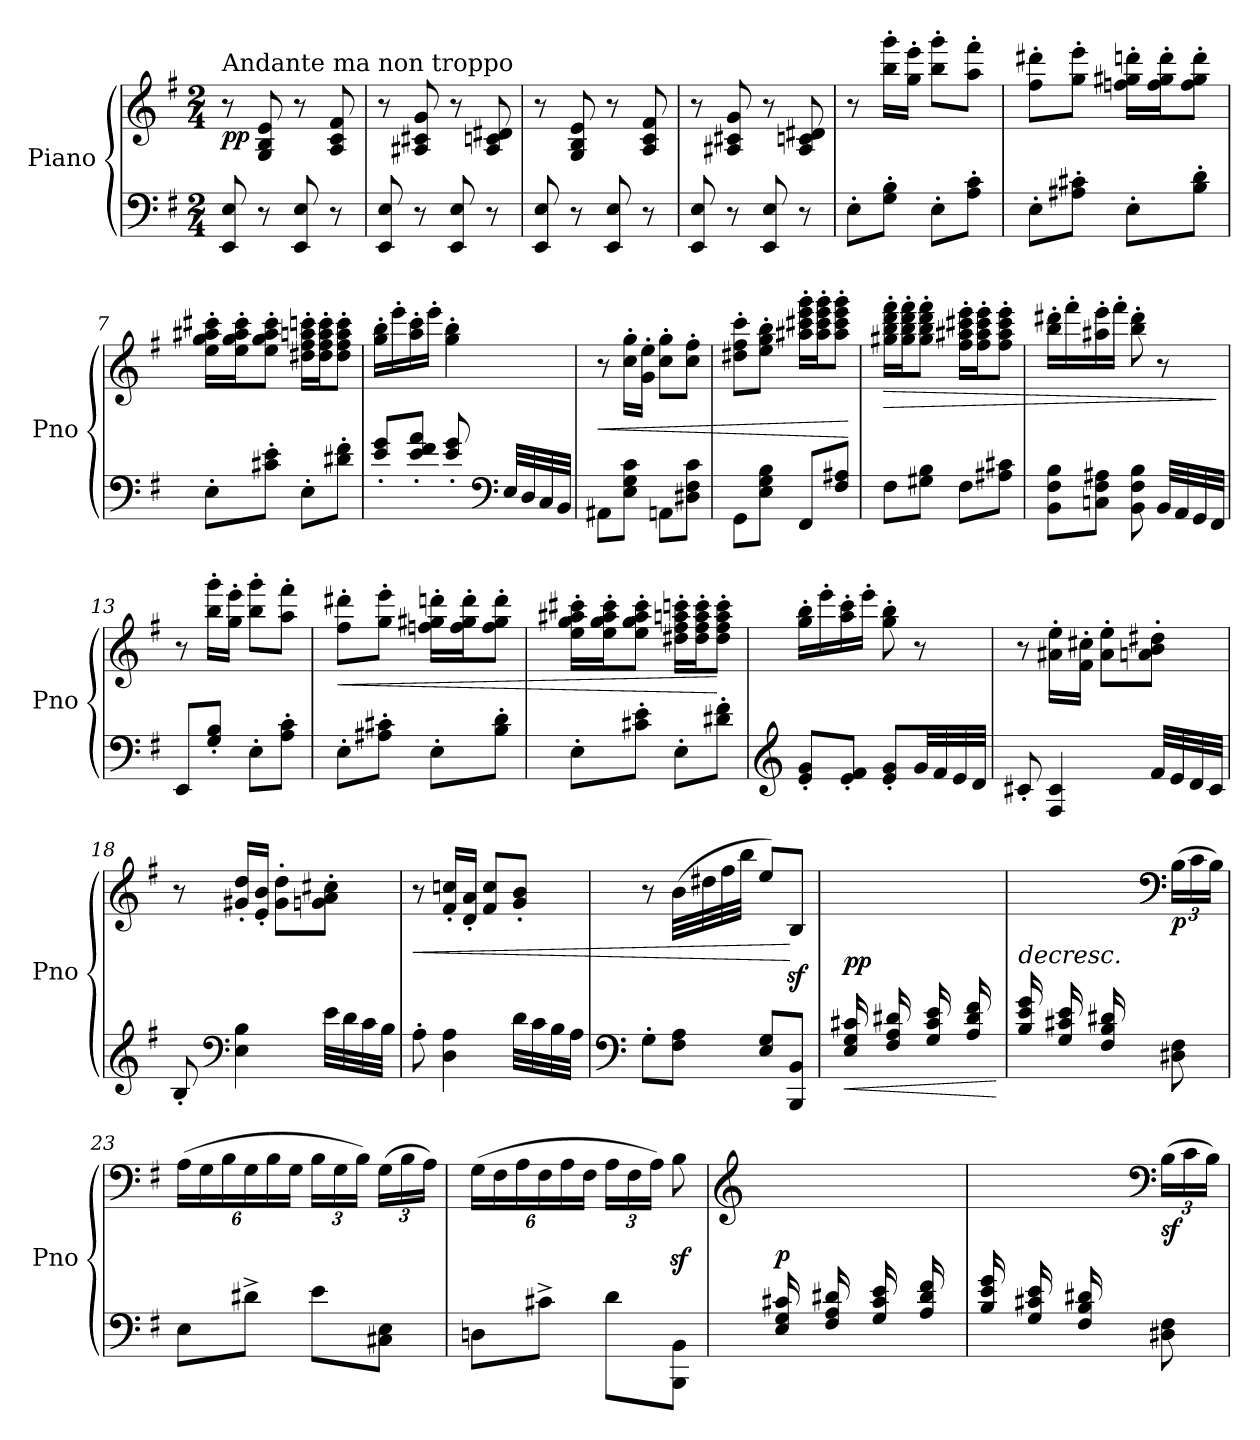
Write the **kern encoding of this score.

**kern	**kern	**dynam
*part1	*part1	*part1
*staff2	*staff1	*staff1/2
*I"Piano	*	*
*I'Pno	*	*
*clefF4	*clefG2	*
*k[f#]	*k[f#]	*
*M2/4	*M2/4	*
*MM80	*MM80	*
=1	=1	=1
!	!LO:TX:t=Andante ma non troppo	!
!	!	!LO:DY:b
8EE/ 8E/	8r	pp
8r	8G/ 8B/ 8e/	.
8EE/ 8E/	8r	.
8r	8A/ 8c/ 8f#/	.
=2	=2	=2
8EE/ 8E/	8r	.
8r	8A#X/ 8c#X/ 8g/	.
8EE/ 8E/	8r	.
8r	8A#/ 8cn/ 8d#X/	.
=3	=3	=3
8EE/ 8E/	8r	.
8r	8G/ 8B/ 8e/	.
8EE/ 8E/	8r	.
8r	8A/ 8c/ 8f#/	.
=4	=4	=4
8EE/ 8E/	8r	.
8r	8A#X/ 8c#X/ 8g/	.
8EE/ 8E/	8r	.
8r	8A#/ 8cn/ 8d#X/	.
=5	=5	=5
8E'\L	8r	.
8G\' 8B\'J	16bb\' 16ggg\'LL	.
.	16gg\' 16eee\'JJ	.
8E'\L	8bb\' 8ggg\'L	.
8A\' 8c\'J	8aa\' 8fff#\'J	.
=6	=6	=6
8E'\L	8ff#\' 8ddd#X\'L	.
8A#X\' 8c#X\'J	8gg\' 8eee\'J	.
8E'\L	16ffn\' 16gg#X\' 16dddn\'LL	.
.	16ff\' 16gg#\' 16ddd\'J	.
8B\' 8d\'J	8ff\' 8gg#\' 8ddd\'J	.
!!LO:LB:g=z
=7	=7	=7
8E'\L	16ee\' 16gg\' 16aa#X\' 16ccc#X\'LL	.
.	16ee\' 16gg\' 16aa#\' 16ccc#\'J	.
8c#X\' 8e\'J	8ee\' 8gg\' 8aa#\' 8ccc#\'J	.
8E'\L	16dd#X\' 16ff#\' 16aan\' 16cccn\'LL	.
.	16dd#\' 16ff#\' 16aa\' 16ccc\'J	.
8d#X\' 8f#\'J	8dd#\' 8ff#\' 8aa\' 8ccc\'J	.
=8	=8	=8
8e/' 8g/'L	16gg\' 16bb\'LL	.
.	16eee'\	.
8e/' 8f#/' 8a/'J	16aa\' 16ccc\'	.
.	16eee'\JJ	.
8e/' 8g/'	4gg\' 4bb\'	.
*clefF4	*	*
32E/LLL	.	.
32D/	.	.
32C/	.	.
32BB/JJJ	.	.
=9	=9	=9
!	!	!LO:HP:b
8AA#X\L	8r	<
8E\ 8G\ 8c\J	16cc\' 16gg\'LL	.
.	16g\' 16ee\'JJ	.
8AAn\L	8cc\' 8gg\'L	.
8D#X\ 8F#\ 8c\J	8cc\' 8ff#\'J	.
=10	=10	=10
8GG\L	8dd#X\' 8ff#\' 8ccc\'L	.
8E\ 8G\ 8B\J	8ee\' 8gg\' 8bb\'J	.
8FF#/L	16aa#X\' 16ccc#X\' 16eee\' 16ggg\'LL	.
.	16aa#\' 16ccc#\' 16eee\' 16ggg\'J	.
8F#/ 8A#X/J	8aa#\' 8ccc#\' 8eee\' 8ggg\'J	.
.	.	[
=11	=11	=11
!	!	!LO:HP:b
8F#\L	16gg#X\' 16bb\' 16ddd\' 16fff#\'LL	>
.	16gg#\' 16bb\' 16ddd\' 16fff#\'J	.
8G#X\ 8B\J	8gg#\' 8bb\' 8ddd\' 8fff#\'J	.
8F#\L	16ff#\' 16aa#X\' 16ccc#X\' 16eee\'LL	.
.	16ff#\' 16aa#\' 16ccc#\' 16eee\'J	.
8A#X\ 8c#X\J	8ff#\' 8aa#\' 8ccc#\' 8eee\'J	.
!!LO:LB:g=z
=12	=12	=12
8BB\ 8F#\ 8B\L	16bb\' 16ddd#X\'LL	.
.	16fff#'\	.
8Cn\ 8F#\ 8A#X\J	16aa#X\' 16eee\'	.
.	16fff#'\JJ	.
8BB\ 8F#\ 8B\	8bb\' 8ddd#\'	.
32BB/LLL	8r	.
32AA/	.	.
32GG/	.	.
32FF#/JJJ	.	.
.	.	]
=13	=13	=13
8EE/L	8r	.
8G/' 8B/'J	16bb\' 16ggg\'LL	.
.	16gg\' 16eee\'JJ	.
8E'\L	8bb\' 8ggg\'L	.
8A\' 8c\'J	8aa\' 8fff#\'J	.
=14	=14	=14
!	!	!LO:HP:b
8E'\L	8ff#\' 8ddd#X\'L	<
8A#X\' 8c#X\'J	8gg\' 8eee\'J	.
8E'\L	16ffn\' 16gg#X\' 16dddn\'LL	.
.	16ff\' 16gg#\' 16ddd\'J	.
8B\' 8d\'J	8ff\' 8gg#\' 8ddd\'J	.
=15	=15	=15
8E'\L	16ee\' 16gg\' 16aa#X\' 16ccc#X\'LL	.
.	16ee\' 16gg\' 16aa#\' 16ccc#\'J	.
8c#X\' 8e\'J	8ee\' 8gg\' 8aa#\' 8ccc#\'J	.
8E'\L	16dd#X\' 16ff#\' 16aan\' 16cccn\'LL	.
.	16dd#\' 16ff#\' 16aa\' 16ccc\'J	.
8d#X\' 8f#\'J	8dd#\' 8ff#\' 8aa\' 8ccc\'J	[
=16	=16	=16
*clefG2	*	*
8e/' 8g/'L	16gg\' 16bb\'LL	.
.	16eee'\	.
8e/' 8f#/'J	16aa\' 16ccc\'	.
.	16eee'\JJ	.
8e/' 8g/'L	8gg\' 8bb\'	.
32g/LL	8r	.
32f#/	.	.
32e/	.	.
32d/JJJ	.	.
!!LO:LB:g=z
=17	=17	=17
8c#X'/	8r	.
4F#/ 4c#/	16a#X\' 16ee\'LL	.
.	16f#\' 16cc#X\'JJ	.
.	8a#\' 8ee\'L	.
32f#/LLL	8an\' 8b\' 8dd#X\'J	.
32e/	.	.
32d/	.	.
32c#/JJJ	.	.
=18	=18	=18
8B'/	8r	.
*clefF4	*	*
4E\ 4B\	16g#X/' 16dd/'LL	.
.	16e/' 16b/'JJ	.
.	8g#\' 8dd\'L	.
32e\LLL	8gn\' 8a\' 8cc#X\'J	.
32d\	.	.
32c\	.	.
32B\JJJ	.	.
=19	=19	=19
!	!	!LO:HP:b
8A'\	8r	<
4D\ 4A\	16f#/' 16ccn/'LL	.
.	16d/' 16a/'JJ	.
.	8f#/ 8cc/L	.
32d\LLL	8g/' 8b/'J	.
32c\	.	.
32B\	.	.
32A\JJJ	.	.
=20	=20	=20
*clefF4	*	*
8G'\L	8r	.
8F#\ 8A\J	(>32b\LLL	.
.	32dd#X\	.
.	32ff#\	.
.	32bb\JJJ	.
8E/ 8G/L	8ee/L)	.
8BBB/ 8BB/J	8Bz</J	[
!!LO:LB:g=z
=21	=21	=21
!	!	!LO:HP:b=2
*^	*	*
!	!	!	!LO:DY:n=1:b
16E/ 16G/ 16c#X/LL	2ryy	16ryy	< pp
16ryy	.	16e\ 16g\ 16cc#X\	.
16F#/ 16A/ 16d#X/	.	16ryy	.
16ryy	.	16f#\ 16a\ 16dd#X\JJ	.
16G/ 16c#/ 16e/LL	.	16ryy	.
16ryy	.	16g\ 16cc#\ 16ee\	.
16A/ 16d#/ 16f#/	.	16ryy	.
16ryy	.	16a\ 16dd#\ 16ff#\JJ	.
*v	*v	*	*
.	.	[
=22	=22	=22
!	!	!LO:HP:b
*	*^	*
16B/ 16e/ 16g/LL	8ryy	16ryy	>
16ryy	.	16b\ 16ee\ 16gg\	.
16G/ 16c#X/ 16e/	8ryy	16ryy	.
16ryy	.	16g\ 16cc#X\ 16ee\JJ	.
16F#/ 16B/ 16d#X/LL	8ryy	16ryy	.
16ryy	.	16f#\ 16b\ 16dd#X\JJ	.
*	*clefF4	*	*
*	*Xbrackettup	*	*
!	!	!	!LO:DY:b
8D#X\ 8F#\	(>24B\LL	8ryy	p
.	24c\	.	.
.	24B\JJ)	.	.
*	*v	*v	*
.	.	]
=23	=23	=23
8E\L	(>24A\LL	.
.	24G\	.
.	24B\	.
8d#X^\J	24G\	.
.	24B\	.
.	24G\JJ	.
8e\L	24B\LL	.
.	24G\	.
.	24B\JJ)	.
8C#X\ 8E\J	(>24G\LL	.
.	24B\	.
.	24A\JJ)	.
=24	=24	=24
8Dn\L	(>24G\LL	.
.	24F#\	.
.	24A\	.
8c#X^\J	24F#\	.
.	24A\	.
.	24F#\JJ	.
8d\L	24A\LL	.
.	24F#\	.
.	24A\JJ)	.
8BBB\ 8BB\J	8Bz<\	.
!!LO:PB:g=z
=25	=25	=25
*	*clefG2	*
*^	*	*
!	!	!	!LO:DY:b
16E/ 16G/ 16c#X/LL	2ryy	16ryy	p
16ryy	.	16e\ 16g\ 16cc#X\	.
16F#/ 16A/ 16d#X/	.	16ryy	.
16ryy	.	16f#\ 16a\ 16dd#X\JJ	.
16G/ 16c#/ 16e/LL	.	16ryy	.
16ryy	.	16g\ 16cc#\ 16ee\	.
16A/ 16d#/ 16f#/	.	16ryy	.
16ryy	.	16a\ 16dd#\ 16ff#\JJ	.
*v	*v	*	*
=26	=26	=26
*	*^	*
16B/ 16e/ 16g/LL	8ryy	16ryy	.
16ryy	.	16b\ 16ee\ 16gg\	.
16G/ 16c#X/ 16e/	8ryy	16ryy	.
16ryy	.	16g\ 16cc#X\ 16ee\JJ	.
16F#/ 16B/ 16d#X/LL	8ryy	16ryy	.
16ryy	.	16f#\ 16b\ 16dd#X\JJ	.
*	*clefF4	*	*
!	!	!	!LO:DY:b
8D#X\ 8F#\	(>24B\LL	8ryy	sf
.	24c\	.	.
.	24B\JJ)	.	.
*	*v	*v	*
=	=	=
*-	*-	*-
